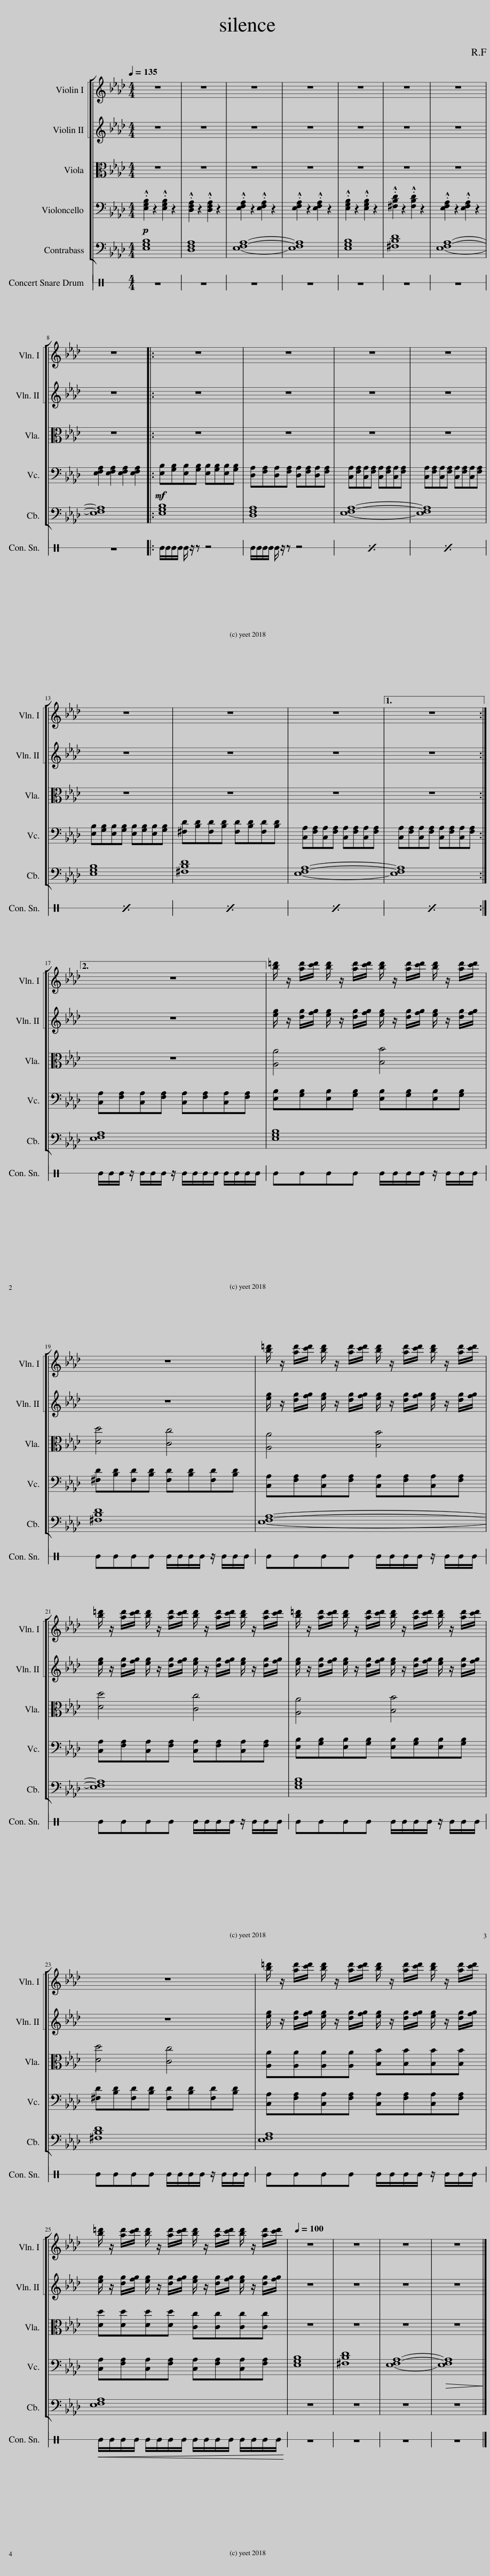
X:1
%%score [ [ 1 2 ] 3 4 5 ] 6
L:1/8
Q:1/4=135
M:4/4
I:linebreak $
K:Ab
V:1 treble
V:2 treble
V:3 alto
V:4 bass
V:5 bass transpose=-12
V:6 perc stafflines=1
K:none
V:1
 z8 | z8 | z8 | z8 | z8 | %5
 z8 | z8 |$ z8 |: z8 | z8 | %10
 z8 | z8 |$ z8 | z8 | z8 |1 %15
 z8 :|2$ z8 || [b=d']/ z/ [ad']/[c'd']/ [bd']/ z/ [ad']/[c'd']/ [bd']/ z/ [ad']/[c'd']/ [bd']/ z/ [ad']/[c'd']/ |$ z8 | [b=d']/ z/ [ad']/[c'd']/ [bd']/ z/ [ad']/[c'd']/ [bd']/ z/ [ad']/[c'd']/ [bd']/ z/ [ad']/[c'd']/ |$ %20
 [b=d']/ z/ [ad']/[c'd']/ [bd']/ z/ [ad']/[c'd']/ [bd']/ z/ [ad']/[c'd']/ [bd']/ z/ [ad']/[c'd']/ | [b=d']/ z/ [ad']/[c'd']/ [bd']/ z/ [ad']/[c'd']/ [bd']/ z/ [ad']/[c'd']/ [bd']/ z/ [ad']/[c'd']/ |$ z8 | [b=d']/ z/ [ad']/[c'd']/ [bd']/ z/ [ad']/[c'd']/ [bd']/ z/ [ad']/[c'd']/ [bd']/ z/ [ad']/[c'd']/ |$ [b=d']/ z/ [ad']/[c'd']/ [bd']/ z/ [ad']/[c'd']/ [bd']/ z/ [ad']/[c'd']/ [bd']/ z/ [ad']/[c'd']/ | %25
[Q:1/4=100] z8 | z8 | z8 | z8 |] %29
V:2
 z8 | z8 | z8 | z8 | z8 | %5
 z8 | z8 |$ z8 |: z8 | z8 | %10
 z8 | z8 |$ z8 | z8 | z8 |1 %15
 z8 :|2$ z8 || [eg]/ z/ [dg]/[fg]/ [eg]/ z/ [dg]/[fg]/ [eg]/ z/ [dg]/[fg]/ [eg]/ z/ [dg]/[fg]/ |$ z8 | [eg]/ z/ [dg]/[fg]/ [eg]/ z/ [dg]/[fg]/ [eg]/ z/ [dg]/[fg]/ [eg]/ z/ [dg]/[fg]/ |$ %20
 [eg]/ z/ [dg]/[fg]/ [eg]/ z/ [dg]/[fg]/ [eg]/ z/ [dg]/[fg]/ [eg]/ z/ [dg]/[fg]/ | [eg]/ z/ [dg]/[fg]/ [eg]/ z/ [dg]/[fg]/ [eg]/ z/ [dg]/[fg]/ [eg]/ z/ [dg]/[fg]/ |$ z8 | [eg]/ z/ [dg]/[fg]/ [eg]/ z/ [dg]/[fg]/ [eg]/ z/ [dg]/[fg]/ [eg]/ z/ [dg]/[fg]/ |$ [eg]/ z/ [dg]/[fg]/ [eg]/ z/ [dg]/[fg]/ [eg]/ z/ [dg]/[fg]/ [eg]/ z/ [dg]/[fg]/ | %25
 z8 | z8 | z8 | z8 |] %29
V:3
 z8 | z8 | z8 | z8 | z8 | %5
 z8 | z8 |$ z8 |: z8 | z8 | %10
 z8 | z8 |$ z8 | z8 | z8 |1 %15
 z8 :|2$ z8 || [A,A]4 [B,B]4 |$ [Dd]4 [Cc]4 | [A,A]4 [B,B]4 |$ %20
 [Dd]4 [Cc]4 | [A,A]4 [B,B]4 |$ [Dd]4 [Cc]4 | [A,A][A,A][A,A][A,A] [B,B][B,B][B,B][B,B] |$ [Dd][Dd][Dd][Dd] [Cc][Cc][Cc][Cc] | %25
 z8 | z8 | z8 | z8 |] %29
V:4
!p! .[E,G,B,]2 z2 .[E,G,B,]2 z2 | .[D,F,A,]2 z2 .[D,F,A,]2 z2 | .[E,F,A,]2 z2 .[E,F,A,]2 z2 | .[E,F,A,]2 z2 .[E,F,A,]2 z2 | .[E,G,B,]2 z2 .[E,G,B,]2 z2 | %5
 .[^F,B,D]2 z2 .[F,B,D]2 z2 | .[E,F,A,]2 z2 .[E,F,A,]2 z2 |$ [E,F,A,]2 [E,F,A,]2 [E,F,A,]2 [E,F,A,]2 |:!mf! [E,B,][G,B,][E,B,][G,B,] [E,B,][G,B,][E,B,][G,B,] | [D,A,][F,A,][D,A,][F,A,] [D,A,][F,A,][D,A,][F,A,] | %10
 [C,A,][F,A,][C,A,][F,A,] [C,A,][F,A,][C,A,][F,A,] | [C,A,][F,A,][C,A,][F,A,] [C,A,][F,A,][C,A,][F,A,] |$ [E,B,][G,B,][E,B,][G,B,] [E,B,][G,B,][E,B,][G,B,] | [^F,D][B,D][F,D][B,D] [F,D][B,D][F,D][B,D] | [C,A,][F,A,][C,A,][F,A,] [C,A,][F,A,][C,A,][F,A,] |1 %15
 [C,A,][F,A,][C,A,][F,A,] [C,A,][F,A,][C,A,][F,A,] :|2$ [C,A,][F,A,][C,A,][F,A,] [C,A,][F,A,][C,A,][F,A,] || [E,B,][G,B,][E,B,][G,B,] [E,B,][G,B,][E,B,][G,B,] |$ [^F,D][B,D][F,D][B,D] [F,D][B,D][F,D][B,D] | [C,A,][F,A,][C,A,][F,A,] [C,A,][F,A,][C,A,][F,A,] |$ %20
 [C,A,][F,A,][C,A,][F,A,] [C,A,][F,A,][C,A,][F,A,] | [E,B,][G,B,][E,B,][G,B,] [E,B,][G,B,][E,B,][G,B,] |$ [^F,D][B,D][F,D][B,D] [F,D][B,D][F,D][B,D] | [C,A,][F,A,][C,A,][F,A,] [C,A,][F,A,][C,A,][F,A,] |$ [C,A,][F,A,][C,A,][F,A,] [C,A,][F,A,][C,A,][F,A,] | %25
 [E,G,B,]8 | [^F,B,D]8 | [E,F,A,]8- |!>(! [E,F,A,]8!>)! |] %29
V:5
 [E,G,B,]8 | [D,F,A,]8 | [E,F,A,]8- | [E,F,A,]8 | [E,G,B,]8 | %5
 [^F,B,D]8 | [E,F,A,]8- |$ [E,F,A,]8 |: [E,G,B,]8 | [D,F,A,]8 | %10
 [E,F,A,]8- | [E,F,A,]8 |$ [E,G,B,]8 | [^F,B,D]8 | [E,F,A,]8- |1 %15
 [E,F,A,]8 :|2$ [E,F,A,]8 || [E,G,B,]8 |$ [^F,B,D]8 | [E,F,A,]8- |$ %20
 [E,F,A,]8 | [E,G,B,]8 |$ [^F,B,D]8 | [E,F,A,]8 |$ [E,F,A,]8 | %25
 z8 | z8 | z8 | z8 |] %29
V:6
[K:C] z8 | z8 | z8 | z8 | z8 | %5
 z8 | z8 |$ z8 |: E/E/E/E/ E/ z/ z z4 | E/E/E/E/ E/ z/ z z4 | %10
 x8 | x8 |$ x8 | x8 | x8 |1 %15
 x8 :|2$ E/E/E/ z/ E/E/E/ z/ E/E/E/E/ E/E/E/E/ || EEEE E/E/E/E/ z/ E/E/E/ |$ EEEE E/E/E/E/ z/ E/E/E/ | EEEE E/E/E/E/ z/ E/E/E/ |$ %20
 EEEE E/E/E/E/ z/ E/E/E/ | EEEE E/E/E/E/ z/ E/E/E/ |$ EEEE E/E/E/E/ z/ E/E/E/ | EEEE E/E/E/E/ z/ E/E/E/ |$!<(! E/E/E/E/ E/E/E/E/ E/E/E/E/ E/E/E/E/!<)! | %25
 z8 | z8 | z8 | z8 |] %29
